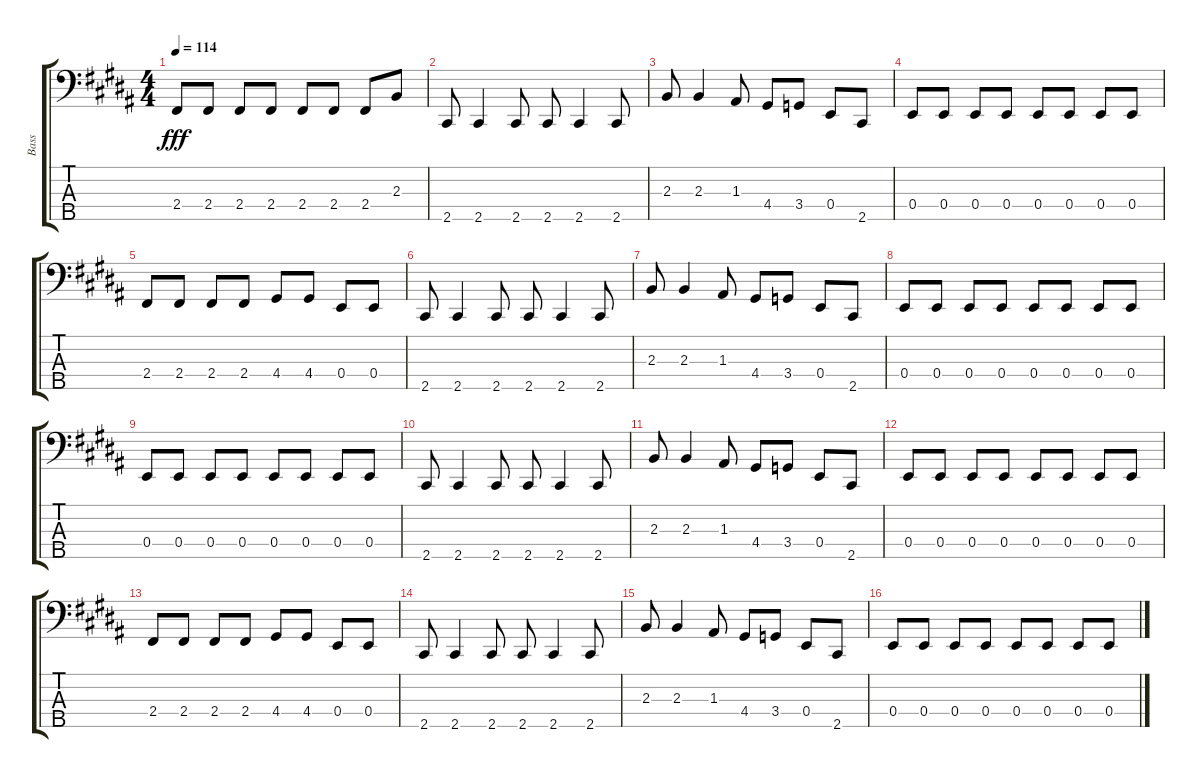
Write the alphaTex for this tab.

\track ("Bass" "Bass") {instrument electricbassfinger}
\staff {score tabs}
\tuning (G2 D2 A1 E1 B0) {hide}
\ts (4 4)
\tempo 114
\clef f4
\ks g#minor
2.4.8{dy fff} 2.4.8 2.4.8 2.4.8 2.4.8 2.4.8 2.4.8 2.3.8 |
2.5.8 2.5.4 2.5.8 2.5.8 2.5.4 2.5.8 |
2.3.8 2.3.4 1.3.8 4.4.8 3.4.8 0.4.8 2.5.8 |
0.4.8 0.4.8 0.4.8 0.4.8 0.4.8 0.4.8 0.4.8 0.4.8 |
2.4.8 2.4.8 2.4.8 2.4.8 4.4.8 4.4.8 0.4.8 0.4.8 |
2.5.8 2.5.4 2.5.8 2.5.8 2.5.4 2.5.8 |
2.3.8 2.3.4 1.3.8 4.4.8 3.4.8 0.4.8 2.5.8 |
0.4.8 0.4.8 0.4.8 0.4.8 0.4.8 0.4.8 0.4.8 0.4.8 |
0.4.8 0.4.8 0.4.8 0.4.8 0.4.8 0.4.8 0.4.8 0.4.8 |
2.5.8 2.5.4 2.5.8 2.5.8 2.5.4 2.5.8 |
2.3.8 2.3.4 1.3.8 4.4.8 3.4.8 0.4.8 2.5.8 |
0.4.8 0.4.8 0.4.8 0.4.8 0.4.8 0.4.8 0.4.8 0.4.8 |
2.4.8 2.4.8 2.4.8 2.4.8 4.4.8 4.4.8 0.4.8 0.4.8 |
2.5.8 2.5.4 2.5.8 2.5.8 2.5.4 2.5.8 |
2.3.8 2.3.4 1.3.8 4.4.8 3.4.8 0.4.8 2.5.8 |
0.4.8 0.4.8 0.4.8 0.4.8 0.4.8 0.4.8 0.4.8 0.4.8
